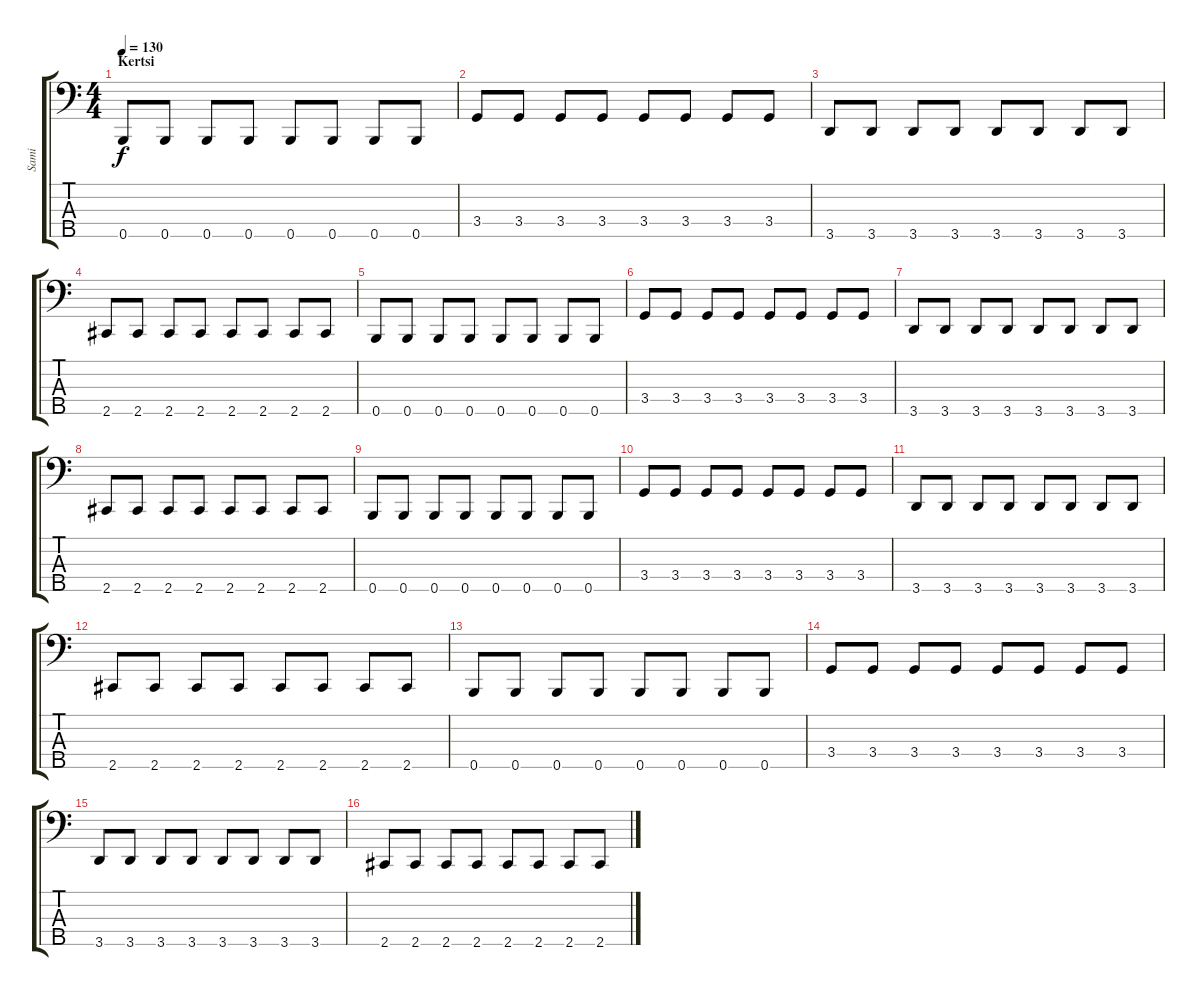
\track ("Sami" "Sami") {instrument electricbassfinger}
\staff {score tabs}
\tuning (G2 D2 A1 E1 B0) {hide}
\ts (4 4)
\section ("" "Kertsi")
\tempo 130
\clef f4
\ks c
0.5.8{dy f} 0.5.8 0.5.8 0.5.8 0.5.8 0.5.8 0.5.8 0.5.8 |
3.4.8 3.4.8 3.4.8 3.4.8 3.4.8 3.4.8 3.4.8 3.4.8 |
3.5.8 3.5.8 3.5.8 3.5.8 3.5.8 3.5.8 3.5.8 3.5.8 |
2.5.8 2.5.8 2.5.8 2.5.8 2.5.8 2.5.8 2.5.8 2.5.8 |
0.5.8 0.5.8 0.5.8 0.5.8 0.5.8 0.5.8 0.5.8 0.5.8 |
3.4.8 3.4.8 3.4.8 3.4.8 3.4.8 3.4.8 3.4.8 3.4.8 |
3.5.8 3.5.8 3.5.8 3.5.8 3.5.8 3.5.8 3.5.8 3.5.8 |
2.5.8 2.5.8 2.5.8 2.5.8 2.5.8 2.5.8 2.5.8 2.5.8 |
0.5.8 0.5.8 0.5.8 0.5.8 0.5.8 0.5.8 0.5.8 0.5.8 |
3.4.8 3.4.8 3.4.8 3.4.8 3.4.8 3.4.8 3.4.8 3.4.8 |
3.5.8 3.5.8 3.5.8 3.5.8 3.5.8 3.5.8 3.5.8 3.5.8 |
2.5.8 2.5.8 2.5.8 2.5.8 2.5.8 2.5.8 2.5.8 2.5.8 |
0.5.8 0.5.8 0.5.8 0.5.8 0.5.8 0.5.8 0.5.8 0.5.8 |
3.4.8 3.4.8 3.4.8 3.4.8 3.4.8 3.4.8 3.4.8 3.4.8 |
3.5.8 3.5.8 3.5.8 3.5.8 3.5.8 3.5.8 3.5.8 3.5.8 |
2.5.8 2.5.8 2.5.8 2.5.8 2.5.8 2.5.8 2.5.8 2.5.8
